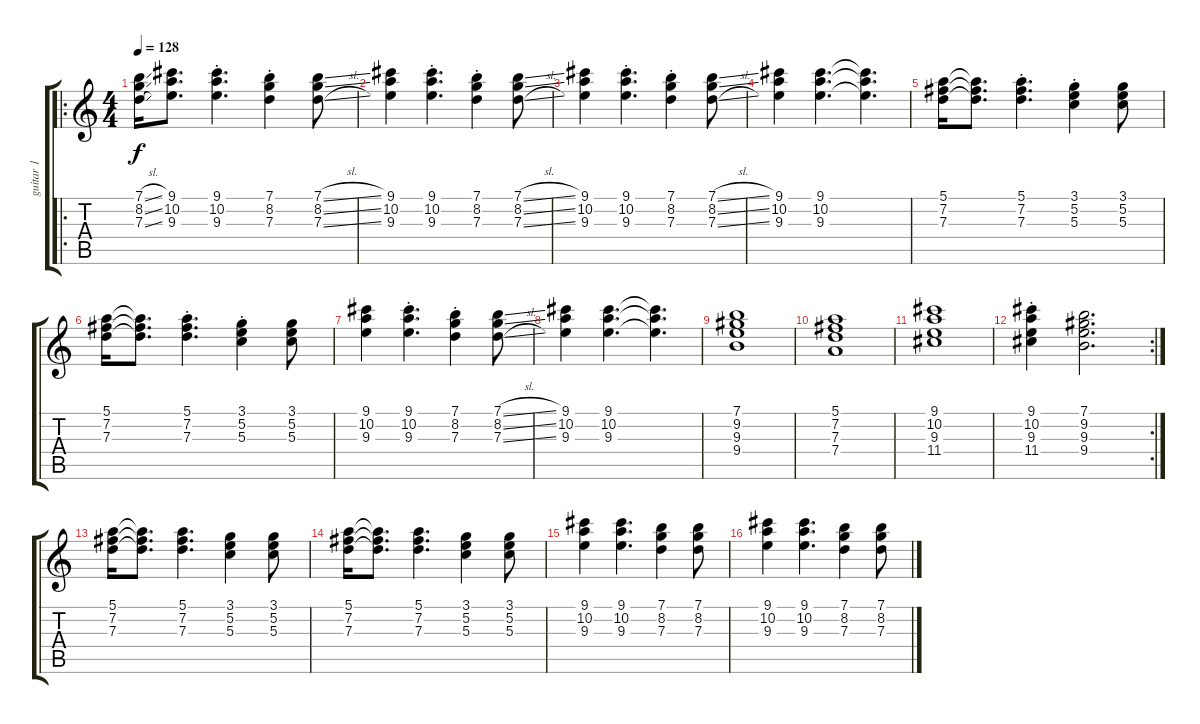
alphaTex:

\track ("guitar 1" "guitar 1") {instrument distortionguitar}
\staff {score tabs}
\tuning (E4 B3 G3 D3 A2 E2) {hide}
\ro
\ts (4 4)
\tempo 128
\clef g2
\ks c
(7.1{sl} 8.2{sl} 7.3{sl}).16{dy f} (9.1 10.2 9.3).8{d} (9.1{st} 10.2{st} 9.3{st}).4{d} (7.1{st} 8.2{st} 7.3{st}).4 (7.1{sl} 8.2{sl} 7.3{sl}).8 |
(9.1 10.2 9.3).4 (9.1{st} 10.2{st} 9.3{st}).4{d} (7.1{st} 8.2{st} 7.3{st}).4 (7.1{sl} 8.2{sl} 7.3{sl}).8 |
(9.1 10.2 9.3).4 (9.1{st} 10.2{st} 9.3{st}).4{d} (7.1{st} 8.2{st} 7.3{st}).4 (7.1{sl} 8.2{sl} 7.3{sl}).8 |
(9.1 10.2 9.3).4 (9.1 10.2 9.3).4{d} (9.1{t} 10.2{t} 9.3{t}).4{d} |
(5.1 7.2 7.3).16 (5.1{t} 7.2{t} 7.3{t}).8{d} (5.1{st} 7.2{st} 7.3{st}).4{d} (3.1{st} 5.2{st} 5.3{st}).4 (3.1 5.2 5.3).8 |
(5.1 7.2 7.3).16 (5.1{t} 7.2{t} 7.3{t}).8{d} (5.1{st} 7.2{st} 7.3{st}).4{d} (3.1{st} 5.2{st} 5.3{st}).4 (3.1 5.2 5.3).8 |
(9.1 10.2 9.3).4 (9.1{st} 10.2{st} 9.3{st}).4{d} (7.1{st} 8.2{st} 7.3{st}).4 (7.1{sl} 8.2{sl} 7.3{sl}).8 |
(9.1 10.2 9.3).4 (9.1 10.2 9.3).4{d} (9.1{t} 10.2{t} 9.3{t}).4{d} |
(7.1 9.2 9.3 9.4).1 |
(5.1 7.2 7.3 7.4).1 |
(9.1 10.2 9.3 11.4).1 |
\rc 2
(9.1{st} 10.2{st} 9.3{st} 11.4{st}).4 (7.1 9.2 9.3 9.4).2{d} |
(5.1 7.2 7.3).16 (5.1{t} 7.2{t} 7.3{t}).8{d} (5.1 7.2 7.3).4{d} (3.1 5.2 5.3).4 (3.1 5.2 5.3).8 |
(5.1 7.2 7.3).16 (5.1{t} 7.2{t} 7.3{t}).8{d} (5.1 7.2 7.3).4{d} (3.1 5.2 5.3).4 (3.1 5.2 5.3).8 |
(9.1 10.2 9.3).4 (9.1 10.2 9.3).4{d} (7.1 8.2 7.3).4 (7.1 8.2 7.3).8 |
(9.1 10.2 9.3).4 (9.1 10.2 9.3).4{d} (7.1 8.2 7.3).4 (7.1 8.2 7.3).8
